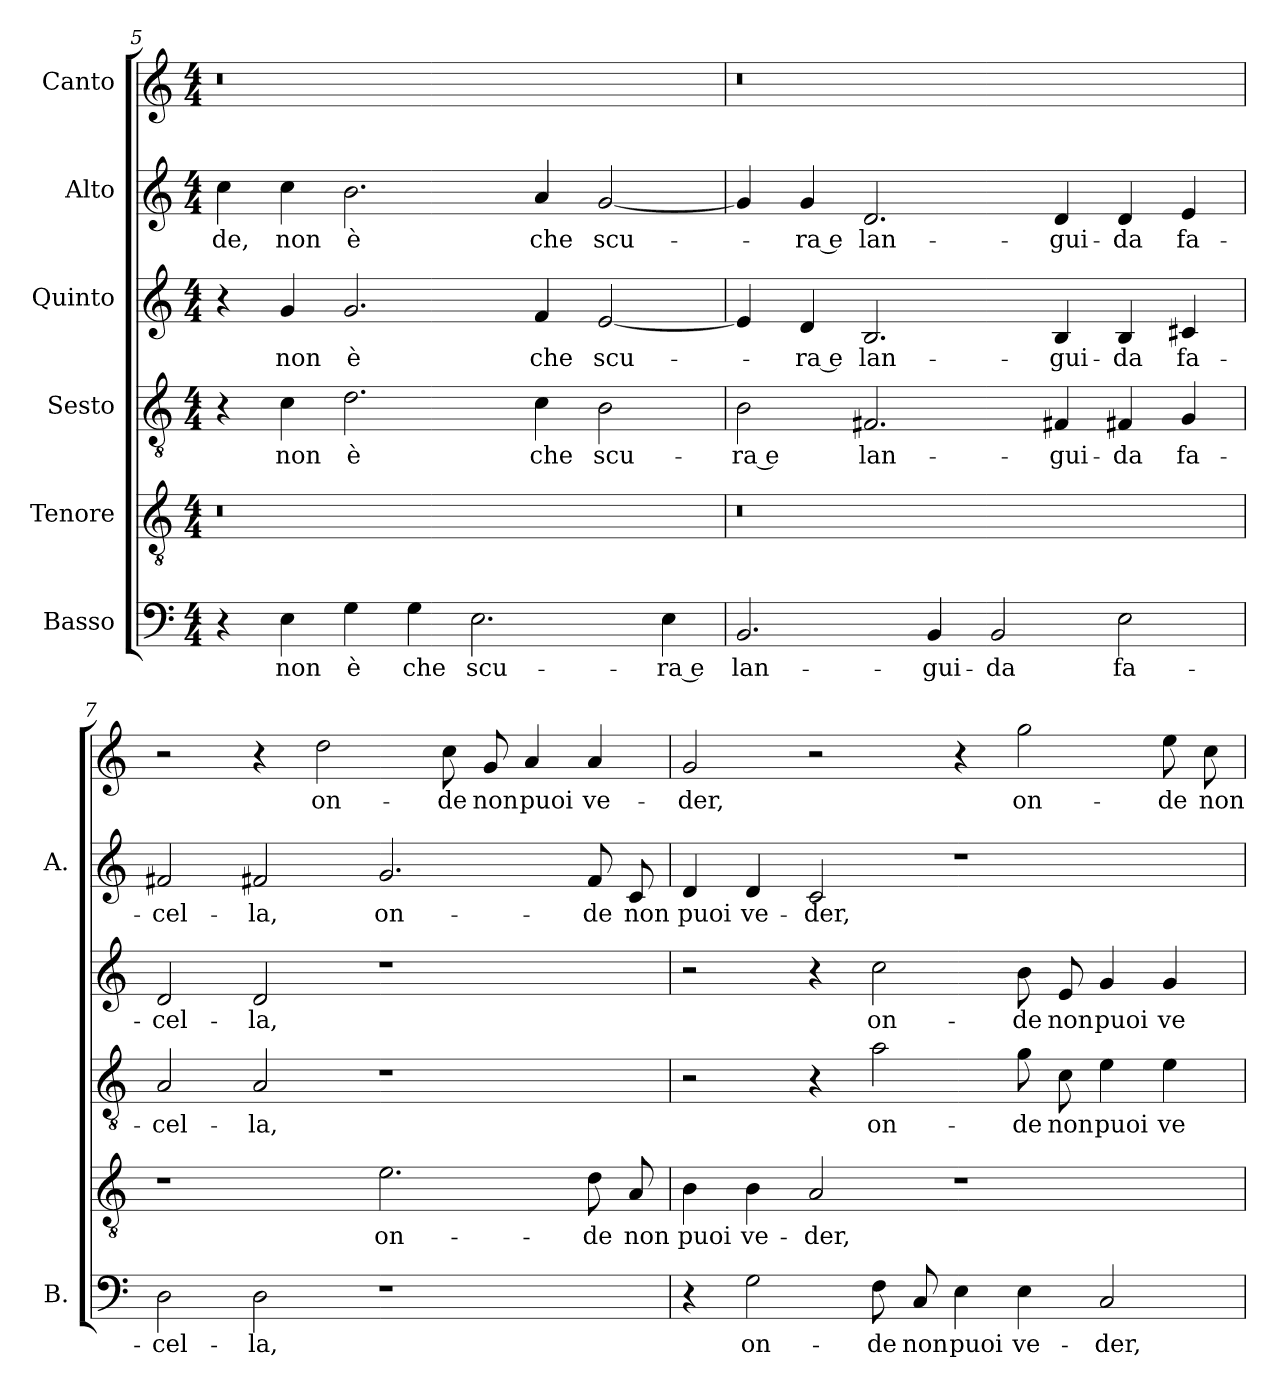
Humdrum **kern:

**kern	**text	**kern	**text	**kern	**text	**kern	**text	**kern	**text	**kern	**text
*part6	*part6	*part5	*part5	*part4	*part4	*part3	*part3	*part2	*part2	*part1	*part1
*staff6	*staff6	*staff5	*staff5	*staff4	*staff4	*staff3	*staff3	*staff2	*staff2	*staff1	*staff1
*I"Basso	*	*I"Tenore	*	*I"Sesto	*	*I"Quinto	*	*I"Alto	*	*I"Canto	*
*I'B.	*	*	*	*	*	*	*	*I'A.	*	*	*
*clefF4	*	*clefGv2	*	*clefGv2	*	*clefG2	*	*clefG2	*	*clefG2	*
*k[]	*	*k[]	*	*k[]	*	*k[]	*	*k[]	*	*k[]	*
*C:	*	*C:	*	*C:	*	*C:	*	*C:	*	*C:	*
*M4/4	*	*M4/4	*	*M4/4	*	*M4/4	*	*M4/4	*	*M4/4	*
=5	=5	=5	=5	=5	=5	=5	=5	=5	=5	=5	=5
!	!	!LO:N:vis=0	!	!	!	!	!	!	!	!LO:N:vis=0	!
4r	.	1r	.	4r	.	4r	.	4cc\	-de,	1r	.
4E\	non	.	.	4c\	non	4g/	non	4cc\	non	.	.
4G\	è	.	.	2.d\	è	2.g/	è	2.b\	è	.	.
4G\	che	.	.	.	.	.	.	.	.	.	.
2.E\	scu-	1ryy	.	.	.	.	.	.	.	1ryy	.
.	.	.	.	4c\	che	4f/	che	4a/	che	.	.
.	.	.	.	2B\	scu-	[2e/	scu-	[2g/	scu-	.	.
4E\	-ra e	.	.	.	.	.	.	.	.	.	.
=6	=6	=6	=6	=6	=6	=6	=6	=6	=6	=6	=6
!	!	!LO:N:vis=0	!	!	!	!	!	!	!	!LO:N:vis=0	!
2.BB/	lan-	1r	.	2B\	-ra e	4e/]	.	4g/]	.	1r	.
.	.	.	.	.	.	4d/	-ra e	4g/	-ra e	.	.
.	.	.	.	2.F#X/	lan-	2.B/	lan-	2.d/	lan-	.	.
4BB/	-gui-	.	.	.	.	.	.	.	.	.	.
2BB/	-da	1ryy	.	.	.	.	.	.	.	1ryy	.
.	.	.	.	4F#X/	-gui-	4B/	-gui-	4d/	-gui-	.	.
2E\	fa-	.	.	4F#X/	-da	4B/	-da	4d/	-da	.	.
.	.	.	.	4G/	fa-	4c#X/	fa-	4e/	fa-	.	.
=7	=7	=7	=7	=7	=7	=7	=7	=7	=7	=7	=7
2D\	-cel-	1r	.	2A/	-cel-	2d/	-cel-	2f#X/	-cel-	2r	.
2D\	-la,	.	.	2A/	-la,	2d/	-la,	2f#X/	-la,	4r	.
.	.	.	.	.	.	.	.	.	.	2dd\	on-
1r	.	2.e\	on-	1r	.	1r	.	2.g/	on-	.	.
.	.	.	.	.	.	.	.	.	.	8cc\	-de
.	.	.	.	.	.	.	.	.	.	8g/	non
.	.	.	.	.	.	.	.	.	.	4a/	puoi
.	.	8d\	-de	.	.	.	.	8f#/	-de	4a/	ve-
.	.	8A/	non	.	.	.	.	8c/	non	.	.
=8	=8	=8	=8	=8	=8	=8	=8	=8	=8	=8	=8
4r	.	4B\	puoi	2r	.	2r	.	4d/	puoi	2g/	-der,
2G\	on-	4B\	ve-	.	.	.	.	4d/	ve-	.	.
.	.	2A/	-der,	4r	.	4r	.	2c/	-der,	2r	.
8F\	-de	.	.	2a\	on-	2cc\	on-	.	.	.	.
8C/	non	.	.	.	.	.	.	.	.	.	.
4E\	puoi	1r	.	.	.	.	.	1r	.	4r	.
4E\	ve-	.	.	8g\	-de	8b\	-de	.	.	2gg\	on-
.	.	.	.	8c\	non	8e/	non	.	.	.	.
2C/	-der,	.	.	4e\	puoi	4g/	puoi	.	.	.	.
.	.	.	.	4e\	ve-	4g/	ve-	.	.	8ee\	-de
.	.	.	.	.	.	.	.	.	.	8cc\	non
=	=	=	=	=	=	=	=	=	=	=	=
*-	*-	*-	*-	*-	*-	*-	*-	*-	*-	*-	*-
